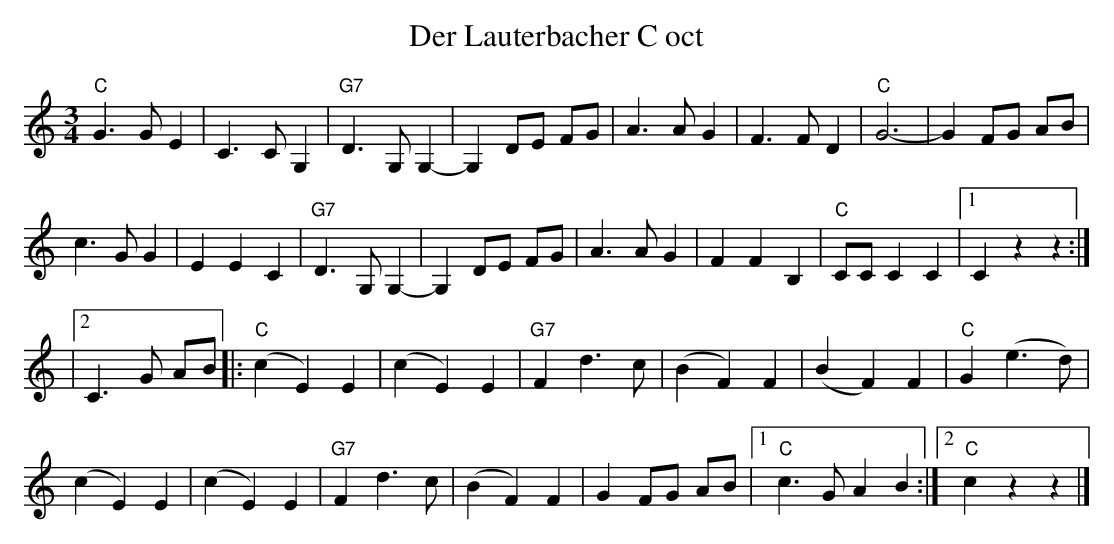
X:1
T:Der Lauterbacher C oct
M:3/4
L:1/4
K:Cmaj
"C"G>G E | C>C G, | "G7"D>G, G,- | G, D/2E/2 F/2G/2 | A>A G | F>F D | "C"G3- | G F/2G/2 A/2B/2 |
c>G G | E E C | "G7"D>G, G,- | G, D/2E/2 F/2G/2 | A>A G | F F B, | "C"C/2C/2 C C |1 C z z :|
|2 C>G A/2B/2 |: ("C"cE) E | (cE) E | "G7"F d>c | (BF) F | (BF) F | "C"G (e>d) |
(cE) E | (cE) E | "G7"F d>c | (BF) F | G F/2G/2 A/2B/2 |1 "C"c>G AB :|2 "C"c z z |]
